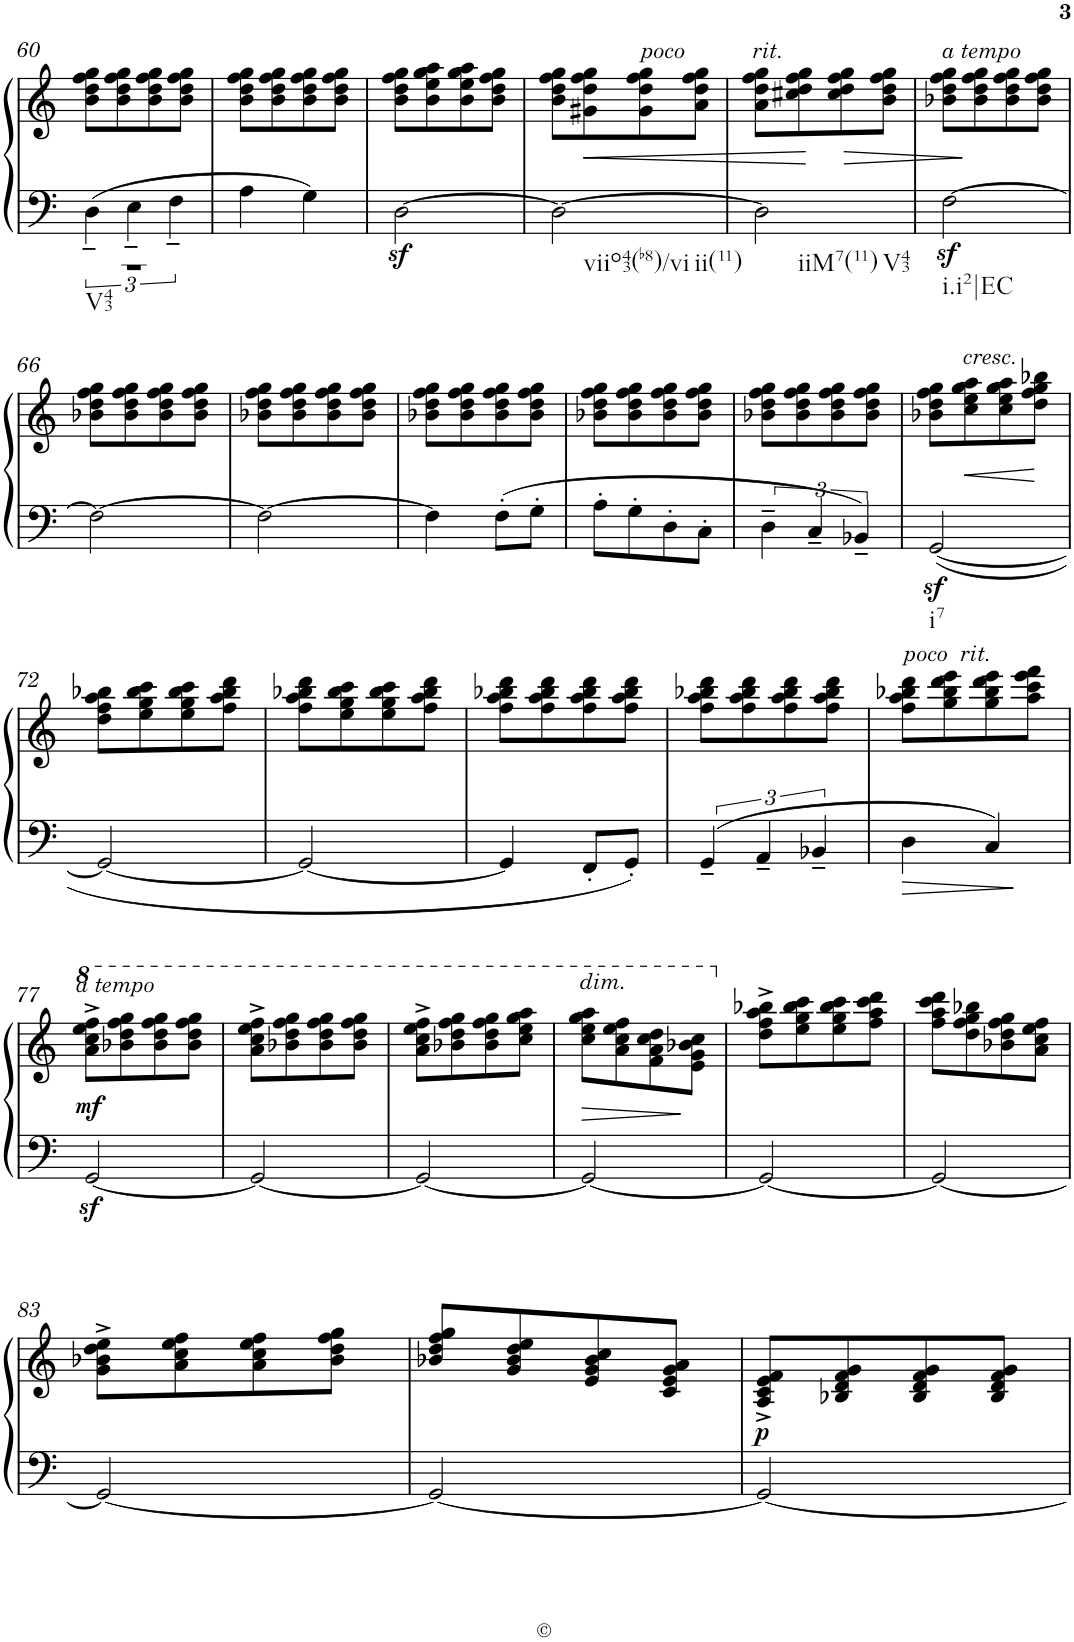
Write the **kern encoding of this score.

**kern	**kern	**dynam
*part1	*part1	*part1
*staff2	*staff1	*staff1/2
*I"Piano	*	*
!!LO:PB:g=z
*clefF4	*clefG2	*
*k[]	*k[]	*
*M2/4	*M2/4	*
=60	=60	=60
*^	*	*
!LO:TX:b:t=V43	!	!	!
6D~\	2r	8b\ 8dd\ 8ff\ 8gg\L	.
.	.	8b\ 8dd\ 8ff\ 8gg\	.
6E~\	.	.	.
.	.	8b\ 8dd\ 8ff\ 8gg\	.
6F~\	.	.	.
.	.	8b\ 8dd\ 8ff\ 8gg\J	.
*v	*v	*	*
=61	=61	=61
4A\	8b\ 8dd\ 8ff\ 8gg\L	.
.	8b\ 8dd\ 8ff\ 8gg\	.
4G\	8b\ 8dd\ 8ff\ 8gg\	.
.	8b\ 8dd\ 8ff\ 8gg\J	.
=62	=62	=62
[2Dz<\	8b\ 8dd\ 8ff\ 8gg\L	.
.	8b\ 8ee\ 8gg\ 8aa\	.
.	8b\ 8ee\ 8gg\ 8aa\	.
.	8b\ 8dd\ 8ff\ 8gg\J	.
=63	=63	=63
*^	*	*
2D\_	8ryy	8b\ 8dd\ 8ff\ 8gg\L	.
!	!LO:TX:b:t=viio43(b8)/vi	!	!
!	!	!	!LO:HP:b
.	8ryy	8g#X\ 8dd\ 8ff\ 8gg\	<
!	!	!LO:TX:a:i:t=poco           rit.	!
.	8ryy	8g#\ 8dd\ 8ff\ 8gg\	.
!	!LO:TX:b:t=ii(11)	!	!
.	8ryy	8a\ 8dd\ 8ff\ 8gg\J	.
=64	=64	=64	=64
2D\]	8ryy	8a\ 8dd\ 8ff\ 8gg\L	.
!	!LO:TX:b:t=iiM7(11)	!	!
.	8ryy	8cc#X\ 8dd\ 8ff\ 8gg\	.
!	!	!	!LO:HP:n=1:b
.	8ryy	8cc#\ 8dd\ 8ff\ 8gg\	[ >
!	!LO:TX:b:t=V43	!	!
.	8ryy	8b\ 8dd\ 8ff\ 8gg\J	.
=65	=65	=65	=65
!	!	!LO:TX:a:i:t=a tempo	!
!LO:TX:b:t=i.i2|EC	!	!	!
*v	*v	*	*
[2Fz<\	8b-X\ 8dd\ 8ff\ 8gg\L	.
.	8b-\ 8dd\ 8ff\ 8gg\	]
.	8b-\ 8dd\ 8ff\ 8gg\	.
.	8b-\ 8dd\ 8ff\ 8gg\J	.
!!LO:LB:g=z
=66	=66	=66
2F\_	8b-X\ 8dd\ 8ff\ 8gg\L	.
.	8b-\ 8dd\ 8ff\ 8gg\	.
.	8b-\ 8dd\ 8ff\ 8gg\	.
.	8b-\ 8dd\ 8ff\ 8gg\J	.
=67	=67	=67
2F\_	8b-X\ 8dd\ 8ff\ 8gg\L	.
.	8b-\ 8dd\ 8ff\ 8gg\	.
.	8b-\ 8dd\ 8ff\ 8gg\	.
.	8b-\ 8dd\ 8ff\ 8gg\J	.
=68	=68	=68
4F\]	8b-X\ 8dd\ 8ff\ 8gg\L	.
.	8b-\ 8dd\ 8ff\ 8gg\	.
8F'\L	8b-\ 8dd\ 8ff\ 8gg\	.
8G'\J	8b-\ 8dd\ 8ff\ 8gg\J	.
=69	=69	=69
8A'\L	8b-X\ 8dd\ 8ff\ 8gg\L	.
8G'\	8b-\ 8dd\ 8ff\ 8gg\	.
8D'\	8b-\ 8dd\ 8ff\ 8gg\	.
8C'\J	8b-\ 8dd\ 8ff\ 8gg\J	.
=70	=70	=70
6D~\	8b-X\ 8dd\ 8ff\ 8gg\L	.
.	8b-\ 8dd\ 8ff\ 8gg\	.
6C~/	.	.
.	8b-\ 8dd\ 8ff\ 8gg\	.
6BB-X~/	.	.
.	8b-\ 8dd\ 8ff\ 8gg\J	.
=71	=71	=71
!LO:TX:b:t=i7	!	!
[2GGz</	8b-X\ 8dd\ 8ff\ 8gg\L	.
!	!LO:TX:a:i:t=cresc.	!
!	!	!LO:HP:b
.	8cc\ 8ee\ 8gg\ 8aa\	<
.	8cc\ 8ee\ 8gg\ 8aa\	.
.	8dd\ 8ff\ 8gg\ 8bb-X\J	.
.	.	[
!!LO:LB:g=z
=72	=72	=72
2GG/_	8dd\ 8ff\ 8aa\ 8bb-X\L	.
.	8ee\ 8gg\ 8bb-\ 8ccc\	.
.	8ee\ 8gg\ 8bb-\ 8ccc\	.
.	8ff\ 8aa\ 8bb-\ 8ddd\J	.
=73	=73	=73
2GG/_	8ff\ 8aa\ 8bb-X\ 8ddd\L	.
.	8ee\ 8gg\ 8bb-\ 8ccc\	.
.	8ee\ 8gg\ 8bb-\ 8ccc\	.
.	8ff\ 8aa\ 8bb-\ 8ddd\J	.
=74	=74	=74
4GG/]	8ff\ 8aa\ 8bb-X\ 8ddd\L	.
.	8ff\ 8aa\ 8bb-\ 8ddd\	.
8FF'/L	8ff\ 8aa\ 8bb-\ 8ddd\	.
8GG'/J	8ff\ 8aa\ 8bb-\ 8ddd\J	.
=75	=75	=75
6GG~/	8ff\ 8aa\ 8bb-X\ 8ddd\L	.
.	8ff\ 8aa\ 8bb-\ 8ddd\	.
6AA~/	.	.
.	8ff\ 8aa\ 8bb-\ 8ddd\	.
6BB-X~/	.	.
.	8ff\ 8aa\ 8bb-\ 8ddd\J	.
=76	=76	=76
!	!LO:TX:a:i:t=poco  rit.	!
4D\	8ff\ 8aa\ 8bb-X\ 8ddd\L	.
.	8gg\ 8bb-\ 8ddd\ 8eee\	.
4C/	8gg\ 8bb-\ 8ddd\ 8eee\	.
.	8aa\ 8ccc\ 8eee\ 8fff\J	.
!!LO:LB:g=z
=77	=77	=77
*	*8va	*
!	!LO:TX:a:i:t=a tempo	!
!	!	!LO:DY:b
[2GGz</	8aa\^ 8ccc\^ 8eee\^ 8fff\^L	mf
.	8bb-X\ 8ddd\ 8fff\ 8ggg\	.
.	8bb-\ 8ddd\ 8fff\ 8ggg\	.
.	8bb-\ 8ddd\ 8fff\ 8ggg\J	.
=78	=78	=78
2GG/_	8aa\^ 8ccc\^ 8eee\^ 8fff\^L	.
.	8bb-X\ 8ddd\ 8fff\ 8ggg\	.
.	8bb-\ 8ddd\ 8fff\ 8ggg\	.
.	8bb-\ 8ddd\ 8fff\ 8ggg\J	.
=79	=79	=79
2GG/_	8aa\^ 8ccc\^ 8eee\^ 8fff\^L	.
.	8bb-X\ 8ddd\ 8fff\ 8ggg\	.
.	8bb-\ 8ddd\ 8fff\ 8ggg\	.
.	8ccc\ 8eee\ 8ggg\ 8aaa\J	.
=80	=80	=80
!	!LO:TX:a:i:t=dim.	!
!	!	!LO:HP:b
2GG/_	8ccc\ 8eee\ 8ggg\ 8aaa\L	>
.	8aa\ 8ccc\ 8eee\ 8fff\	.
.	8ff\ 8aa\ 8ccc\ 8ddd\	.
.	8ee\ 8gg\ 8bb-X\ 8ccc\J	]
=81	=81	=81
*	*X8va	*
2GG/_	8dd\^ 8ff\^ 8aa\^ 8bb-X\^L	.
.	8ee\ 8gg\ 8bb-\ 8ccc\	.
.	8ee\ 8gg\ 8bb-\ 8ccc\	.
.	8ff\ 8aa\ 8ccc\ 8ddd\J	.
=82	=82	=82
2GG/_	8ff\ 8aa\ 8ccc\ 8ddd\L	.
.	8dd\ 8ff\ 8gg\ 8bb-X\	.
.	8b-X\ 8dd\ 8ff\ 8gg\	.
.	8a\ 8cc\ 8ee\ 8ff\J	.
!!LO:LB:g=z
=83	=83	=83
2GG/_	8g\^ 8b-X\^ 8dd\^ 8ee\^L	.
.	8a\ 8cc\ 8ee\ 8ff\	.
.	8a\ 8cc\ 8ee\ 8ff\	.
.	8b-\ 8dd\ 8ff\ 8gg\J	.
=84	=84	=84
2GG/_	8b-X/ 8dd/ 8ff/ 8gg/L	.
.	8g/ 8b-/ 8dd/ 8ee/	.
.	8e/ 8g/ 8b-/ 8cc/	.
.	8c/ 8e/ 8g/ 8a/J	.
=85	=85	=85
!	!	!LO:DY:b
2GG/_	8A/^ 8c/^ 8e/^ 8f/^L	p
.	8B-X/ 8d/ 8f/ 8g/	.
.	8B-/ 8d/ 8f/ 8g/	.
.	8B-/ 8d/ 8f/ 8g/J	.
=	=	=
*-	*-	*-
